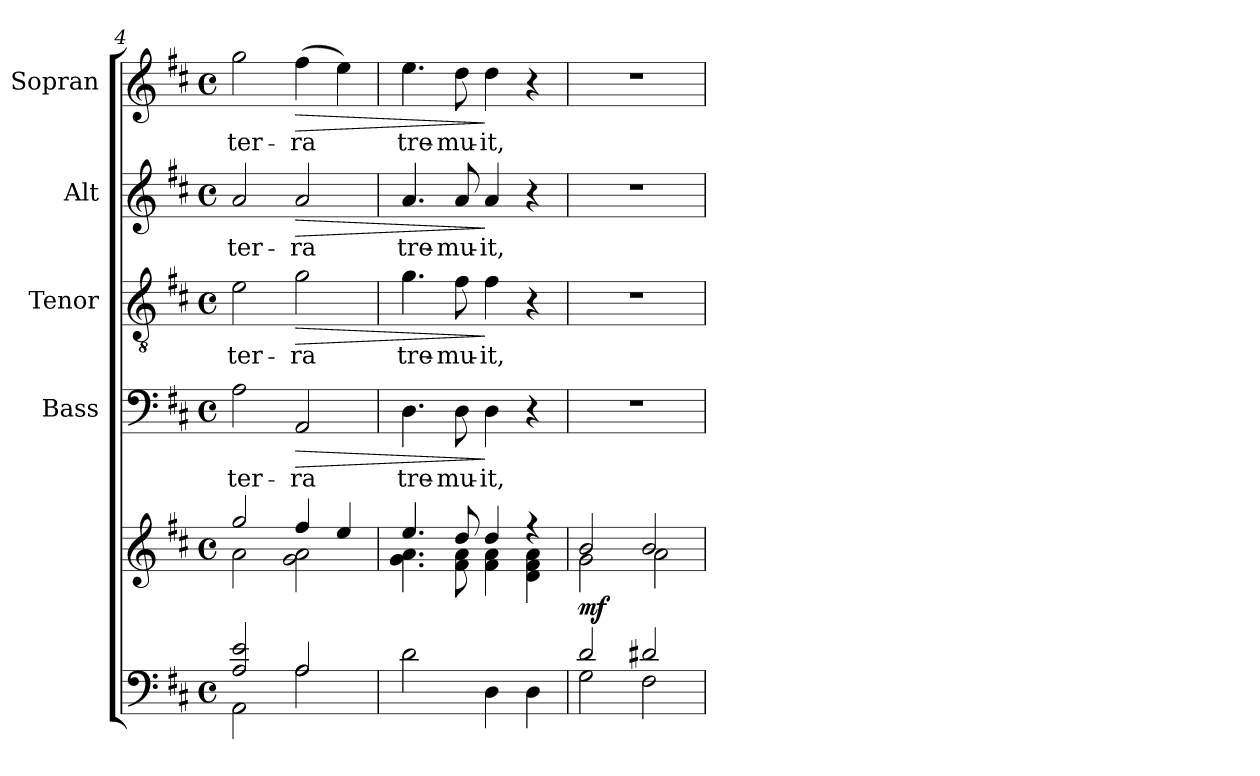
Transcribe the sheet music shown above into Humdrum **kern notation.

**kern	**kern	**dynam	**kern	**text	**dynam	**kern	**text	**dynam	**kern	**text	**dynam	**kern	**text	**dynam
*part5	*part5	*part5	*part4	*part4	*part4	*part3	*part3	*part3	*part2	*part2	*part2	*part1	*part1	*part1
*staff6	*staff5	*staff5/6	*staff4	*staff4	*staff4	*staff3	*staff3	*staff3	*staff2	*staff2	*staff2	*staff1	*staff1	*staff1
*	*	*	*I"Bass	*	*	*I"Tenor	*	*	*I"Alt	*	*	*I"Sopran	*	*
*	*	*	*I'B.	*	*	*I'T.	*	*	*I'A.	*	*	*I'S.	*	*
*clefF4	*clefG2	*	*clefF4	*	*	*clefGv2	*	*	*clefG2	*	*	*clefG2	*	*
*k[f#c#]	*k[f#c#]	*	*k[f#c#]	*	*	*k[f#c#]	*	*	*k[f#c#]	*	*	*k[f#c#]	*	*
*D:	*D:	*	*D:	*	*	*D:	*	*	*D:	*	*	*D:	*	*
*M4/4	*M4/4	*	*M4/4	*	*	*M4/4	*	*	*M4/4	*	*	*M4/4	*	*
*met(c)	*met(c)	*	*met(c)	*	*	*met(c)	*	*	*met(c)	*	*	*met(c)	*	*
=4	=4	=4	=4	=4	=4	=4	=4	=4	=4	=4	=4	=4	=4	=4
*^	*^	*	*	*	*	*	*	*	*	*	*	*	*	*
!	!	!	!	!	!	!LO:LY:b	!	!	!LO:LY:b	!	!	!LO:LY:b	!	!	!LO:LY:b	!
2A/ 2e/	2AA\	2gg/	2a\	.	2A\	ter-	.	2e\	ter-	.	2a/	ter-	.	2gg\	ter-	.
!	!	!	!	!	!	!LO:LY:b	!LO:HP:b	!	!LO:LY:b	!LO:HP:b	!	!LO:LY:b	!LO:HP:b	!	!LO:LY:b	!LO:HP:b
2A/	2A\	4ff#/	2g\ 2a\	.	2AA/	-ra	>	2g\	-ra	>	2a/	-ra	>	(>4ff#\	-ra	>
.	.	4ee/	.	.	.	.	.	.	.	.	.	.	.	4ee\)	.	.
*v	*v	*	*	*	*	*	*	*	*	*	*	*	*	*	*	*
=5	=5	=5	=5	=5	=5	=5	=5	=5	=5	=5	=5	=5	=5	=5	=5
!	!	!	!	!	!LO:LY:b	!	!	!LO:LY:b	!	!	!LO:LY:b	!	!	!LO:LY:b	!
2d\	4.ee/	4.g\ 4.a\	.	4.D\	tre-	.	4.g\	tre-	.	4.a/	tre-	.	4.ee\	tre-	.
!	!	!	!	!	!LO:LY:b	!	!	!LO:LY:b	!	!	!LO:LY:b	!	!	!LO:LY:b	!
.	8dd/	8f#\ 8a\	.	8D\	-mu-	.	8f#\	-mu-	.	8a/	-mu-	.	8dd\	-mu-	.
!	!	!	!	!	!LO:LY:b	!	!	!LO:LY:b	!	!	!LO:LY:b	!	!	!LO:LY:b	!
4D\	4dd/	4f#\ 4a\	.	4D\	-it,	]	4f#\	-it,	]	4a/	-it,	]	4dd\	-it,	]
4D\	4rff	4d\ 4f#\ 4a\	.	4r	.	.	4r	.	.	4r	.	.	4r	.	.
=6	=6	=6	=6	=6	=6	=6	=6	=6	=6	=6	=6	=6	=6	=6	=6
*^	*	*	*	*	*	*	*	*	*	*	*	*	*	*	*
!	!	!	!	!LO:DY:b	!	!	!	!	!	!	!	!	!	!	!	!
2d/	2G\	2b/	2g\	mf	1r	.	.	1r	.	.	1r	.	.	1r	.	.
2d#X/	2F#\	2b/	2a\	.	.	.	.	.	.	.	.	.	.	.	.	.
*v	*v	*	*	*	*	*	*	*	*	*	*	*	*	*	*	*
*	*v	*v	*	*	*	*	*	*	*	*	*	*	*	*	*
=	=	=	=	=	=	=	=	=	=	=	=	=	=	=
*-	*-	*-	*-	*-	*-	*-	*-	*-	*-	*-	*-	*-	*-	*-
